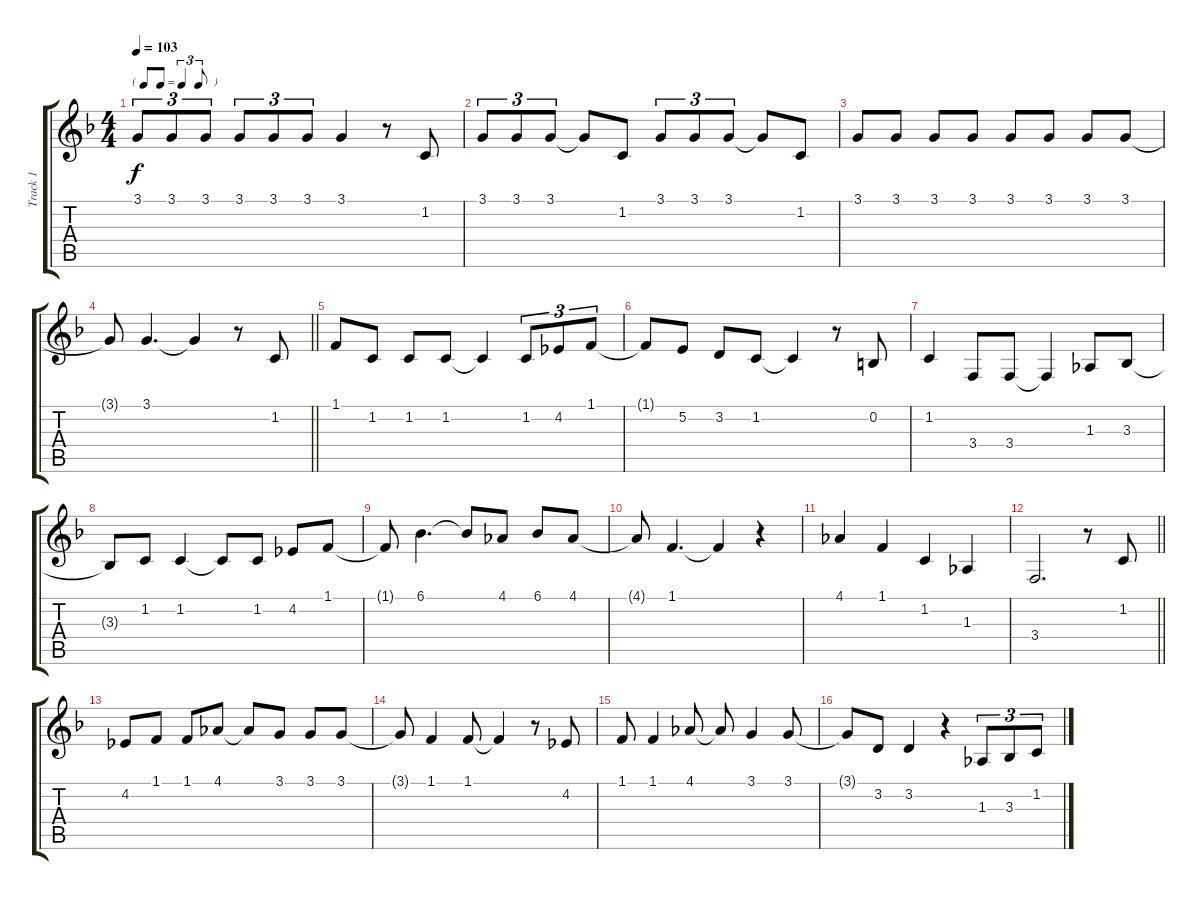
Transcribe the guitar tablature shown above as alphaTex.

\track ("Track 1" "Track 1") {instrument tenorsax}
\staff {score tabs}
\tuning (E4 B3 G3 D3 A2 E2) {hide}
\ts (4 4)
\tf triplet8th
\tempo 103
\clef g2
\ks f
3.1.8{tu (3 2) dy f} 3.1.8{tu (3 2)} 3.1.8{tu (3 2)} 3.1.8{tu (3 2)} 3.1.8{tu (3 2)} 3.1.8{tu (3 2)} 3.1.4 r.8 1.2.8 |
3.1.8{tu (3 2)} 3.1.8{tu (3 2)} 3.1.8{tu (3 2)} 3.1{t}.8 1.2.8 3.1.8{tu (3 2)} 3.1.8{tu (3 2)} 3.1.8{tu (3 2)} 3.1{t}.8 1.2.8 |
3.1.8 3.1.8 3.1.8 3.1.8 3.1.8 3.1.8 3.1.8 3.1.8 |
\barLineRight lightlight
3.1{t}.8 3.1.4{d} 3.1{t}.4 r.8 1.2.8 |
1.1.8 1.2.8 1.2.8 1.2.8 1.2{t}.4 1.2.8{tu (3 2)} 4.2.8{tu (3 2)} 1.1.8{tu (3 2)} |
1.1{t}.8 5.2.8 3.2.8 1.2.8 1.2{t}.4 r.8 0.2.8 |
1.2.4 3.4.8 3.4.8 3.4{t}.4 1.3.8 3.3.8 |
3.3{t}.8 1.2.8 1.2.4 1.2{t}.8 1.2.8 4.2.8 1.1.8 |
1.1{t}.8 6.1.4{d} 6.1{t}.8 4.1.8 6.1.8 4.1.8 |
4.1{t}.8 1.1.4{d} 1.1{t}.4 r.4 |
4.1.4 1.1.4 1.2.4 1.3.4 |
\barLineRight lightlight
3.4.2{d} r.8 1.2.8 |
4.2.8 1.1.8 1.1.8 4.1.8 4.1{t}.8 3.1.8 3.1.8 3.1.8 |
3.1{t}.8 1.1.4 1.1.8 1.1{t}.4 r.8 4.2.8 |
1.1.8 1.1.4 4.1.8 4.1{t}.8 3.1.4 3.1.8 |
3.1{t}.8 3.2.8 3.2.4 r.4 1.3.8{tu (3 2)} 3.3.8{tu (3 2)} 1.2.8{tu (3 2)}
